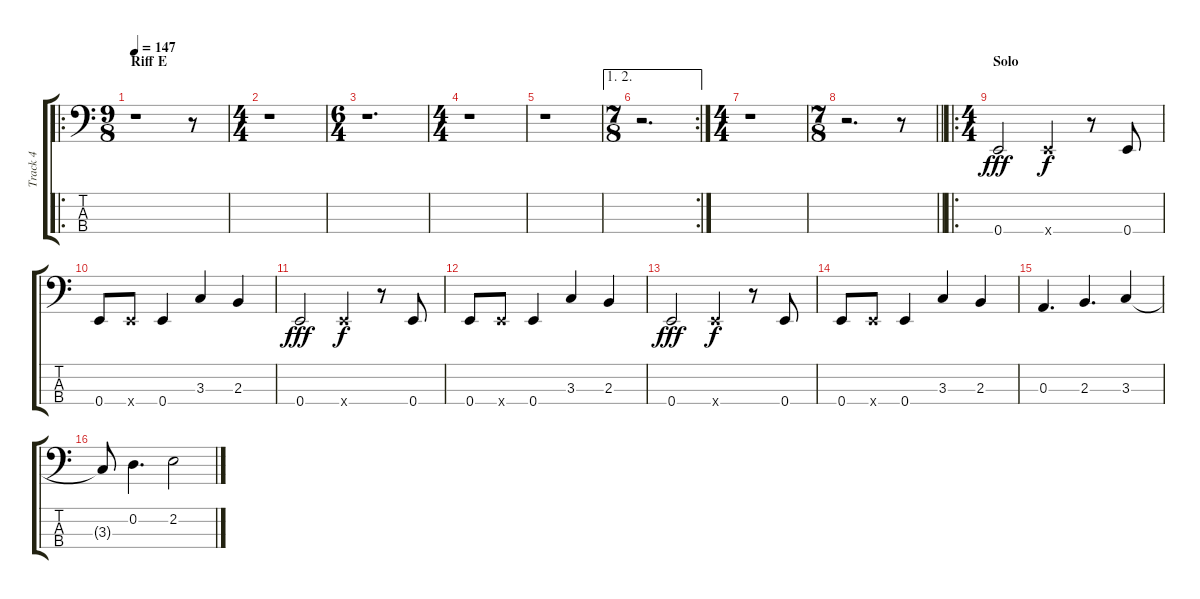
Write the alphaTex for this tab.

\track ("Track 4" "Track 4") {instrument electricbassfinger}
\staff {score tabs}
\tuning (G2 D2 A1 E1) {hide}
\ro
\ts (9 8)
\section ("" "Riff E")
\tempo 147
\clef f4
\ks c
r.1{dy fff} r.8 |
\ts (4 4)
r.1 |
\ts (6 4)
r.1{d} |
\ts (4 4)
r.1 |
r.1 |
\ae (1 2)
\rc 2
\ts (7 8)
r.2{d} |
\ts (4 4)
r.1 |
\ts (7 8)
\barLineRight lightlight
r.2{d} r.8 |
\ro
\ts (4 4)
\section ("" "Solo")
0.4.2 0.4{x}.4{dy f} r.8 0.4.8 |
0.4.8 0.4{x}.8 0.4.4 3.3.4 2.3.4 |
0.4.2{dy fff} 0.4{x}.4{dy f} r.8 0.4.8 |
0.4.8 0.4{x}.8 0.4.4 3.3.4 2.3.4 |
0.4.2{dy fff} 0.4{x}.4{dy f} r.8 0.4.8 |
0.4.8 0.4{x}.8 0.4.4 3.3.4 2.3.4 |
0.3.4{d} 2.3.4{d} 3.3.4 |
3.3{t}.8 0.2.4{d} 2.2.2
